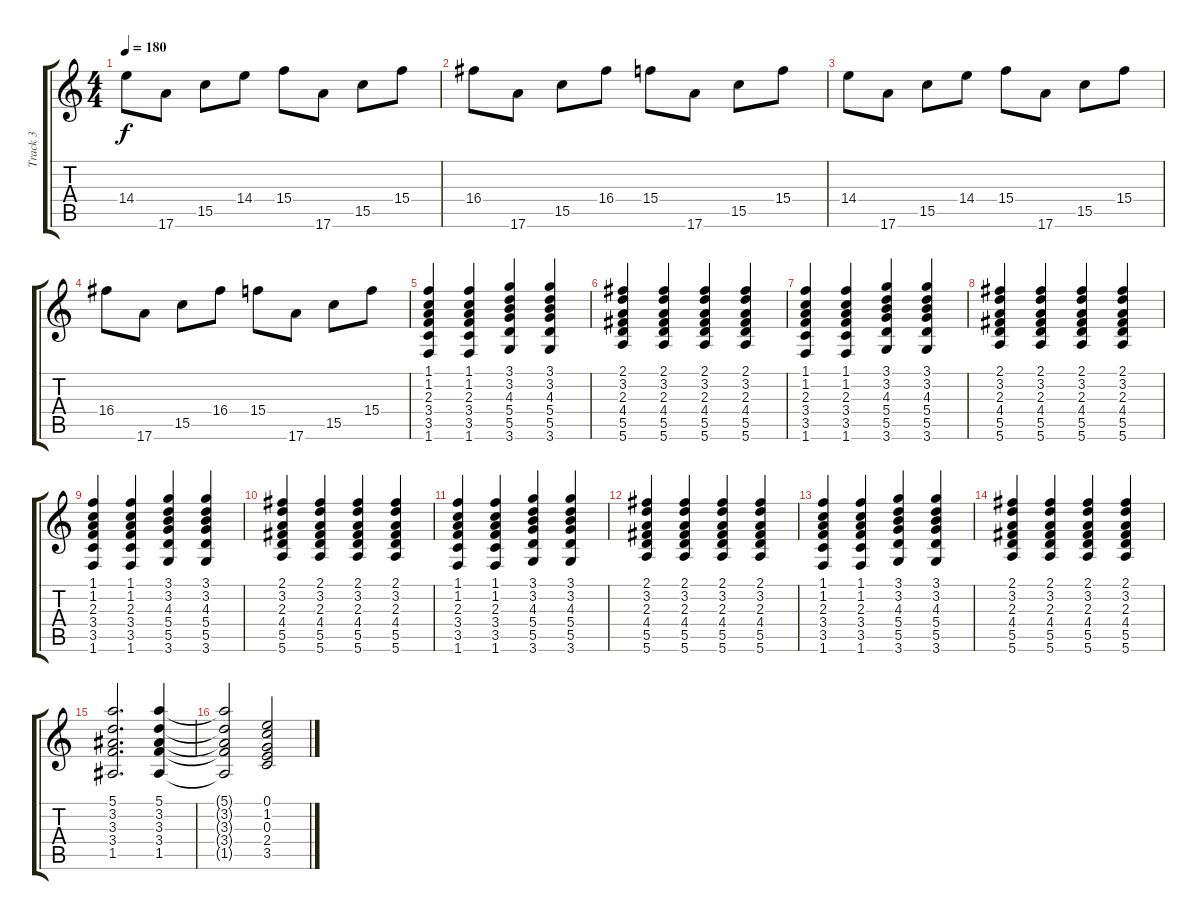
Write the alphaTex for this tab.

\track ("Track 3" "Track 3") {instrument overdrivenguitar}
\staff {score tabs}
\tuning (E4 B3 G3 D3 A2 E2) {hide}
\ts (4 4)
\tempo 180
\clef g2
\ks c
14.4.8{dy f volume 10} 17.6.8 15.5.8 14.4.8 15.4.8 17.6.8 15.5.8 15.4.8 |
16.4.8 17.6.8 15.5.8 16.4.8 15.4.8 17.6.8 15.5.8 15.4.8 |
14.4.8{volume 13} 17.6.8 15.5.8 14.4.8 15.4.8 17.6.8 15.5.8 15.4.8 |
16.4.8 17.6.8 15.5.8 16.4.8 15.4.8 17.6.8 15.5.8 15.4.8 |
(1.1 1.2 2.3 3.4 3.5 1.6).4{volume 4} (1.1 1.2 2.3 3.4 3.5 1.6).4 (3.1 3.2 4.3 5.4 5.5 3.6).4 (3.1 3.2 4.3 5.4 5.5 3.6).4 |
(2.1 3.2 2.3 4.4 5.5 5.6).4 (2.1 3.2 2.3 4.4 5.5 5.6).4 (2.1 3.2 2.3 4.4 5.5 5.6).4 (2.1 3.2 2.3 4.4 5.5 5.6).4 |
(1.1 1.2 2.3 3.4 3.5 1.6).4 (1.1 1.2 2.3 3.4 3.5 1.6).4 (3.1 3.2 4.3 5.4 5.5 3.6).4 (3.1 3.2 4.3 5.4 5.5 3.6).4 |
(2.1 3.2 2.3 4.4 5.5 5.6).4 (2.1 3.2 2.3 4.4 5.5 5.6).4 (2.1 3.2 2.3 4.4 5.5 5.6).4 (2.1 3.2 2.3 4.4 5.5 5.6).4 |
(1.1 1.2 2.3 3.4 3.5 1.6).4 (1.1 1.2 2.3 3.4 3.5 1.6).4 (3.1 3.2 4.3 5.4 5.5 3.6).4 (3.1 3.2 4.3 5.4 5.5 3.6).4 |
(2.1 3.2 2.3 4.4 5.5 5.6).4 (2.1 3.2 2.3 4.4 5.5 5.6).4 (2.1 3.2 2.3 4.4 5.5 5.6).4 (2.1 3.2 2.3 4.4 5.5 5.6).4 |
(1.1 1.2 2.3 3.4 3.5 1.6).4 (1.1 1.2 2.3 3.4 3.5 1.6).4 (3.1 3.2 4.3 5.4 5.5 3.6).4 (3.1 3.2 4.3 5.4 5.5 3.6).4 |
(2.1 3.2 2.3 4.4 5.5 5.6).4 (2.1 3.2 2.3 4.4 5.5 5.6).4 (2.1 3.2 2.3 4.4 5.5 5.6).4 (2.1 3.2 2.3 4.4 5.5 5.6).4 |
(1.1 1.2 2.3 3.4 3.5 1.6).4 (1.1 1.2 2.3 3.4 3.5 1.6).4 (3.1 3.2 4.3 5.4 5.5 3.6).4 (3.1 3.2 4.3 5.4 5.5 3.6).4 |
(2.1 3.2 2.3 4.4 5.5 5.6).4 (2.1 3.2 2.3 4.4 5.5 5.6).4 (2.1 3.2 2.3 4.4 5.5 5.6).4 (2.1 3.2 2.3 4.4 5.5 5.6).4 |
(5.1 3.2 3.3 3.4 1.5).2{d} (5.1 3.2 3.3 3.4 1.5).4 |
(5.1{t} 3.2{t} 3.3{t} 3.4{t} 1.5{t}).2 (0.1 1.2 0.3 2.4 3.5).2
